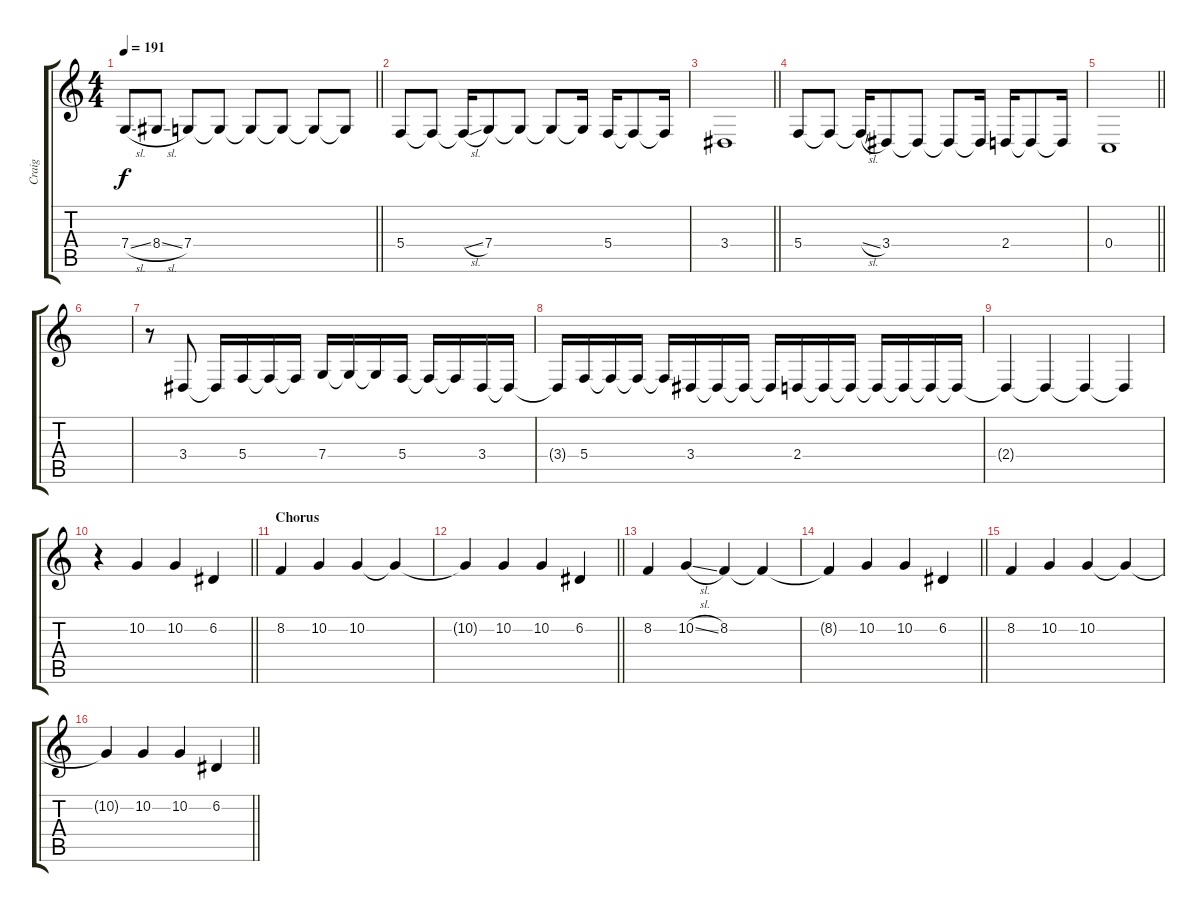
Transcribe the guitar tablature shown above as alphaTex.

\track ("Craig" "Craig") {instrument cello}
\staff {score tabs}
\tuning (D4 A3 F3 C3 G2 C2) {hide}
\ts (4 4)
\tempo 191
\clef g2
\barLineRight lightlight
\ks c
7.4{sl}.8{dy f} 8.4{sl}.8 7.4.8 7.4{t}.8 7.4{t}.8 7.4{t}.8 7.4{t}.8 7.4{t}.8 |
5.4.8 5.4{t}.8 5.4{sl t}.16 7.4.8 7.4{t}.8 7.4{t}.8 7.4{t}.16 5.4.16 5.4{t}.8 5.4{t}.16 |
\barLineRight lightlight
3.4.1 |
5.4.8 5.4{t}.8 5.4{sl t}.16 3.4.8 3.4{t}.8 3.4{t}.8 3.4{t}.16 2.4.16 2.4{t}.8 2.4{t}.16 |
\barLineRight lightlight
0.4.1 |
|
r.8 3.4.8 3.4{t}.16 5.4.16 5.4{t}.16 5.4{t}.16 7.4.16 7.4{t}.16 7.4{t}.16 5.4.16 5.4{t}.16 5.4{t}.16 3.4.16 3.4{t}.16 |
3.4{t}.16 5.4.16 5.4{t}.16 5.4{t}.16 5.4{t}.16 3.4.16 3.4{t}.16 3.4{t}.16 3.4{t}.16 2.4.16 2.4{t}.16 2.4{t}.16 2.4{t}.16 2.4{t}.16 2.4{t}.16 2.4{t}.16 |
2.4{t}.4 2.4{t}.4 2.4{t}.4 2.4{t}.4 |
\barLineRight lightlight
r.4 10.2.4 10.2.4 6.2.4 |
\section ("" "Chorus")
8.2.4 10.2.4 10.2.4 10.2{t}.4 |
\barLineRight lightlight
10.2{t}.4 10.2.4 10.2.4 6.2.4 |
8.2.4 10.2{sl}.4 8.2.4 8.2{t}.4 |
\barLineRight lightlight
8.2{t}.4 10.2.4 10.2.4 6.2.4 |
8.2.4 10.2.4 10.2.4 10.2{t}.4 |
\barLineRight lightlight
10.2{t}.4 10.2.4 10.2.4 6.2.4
